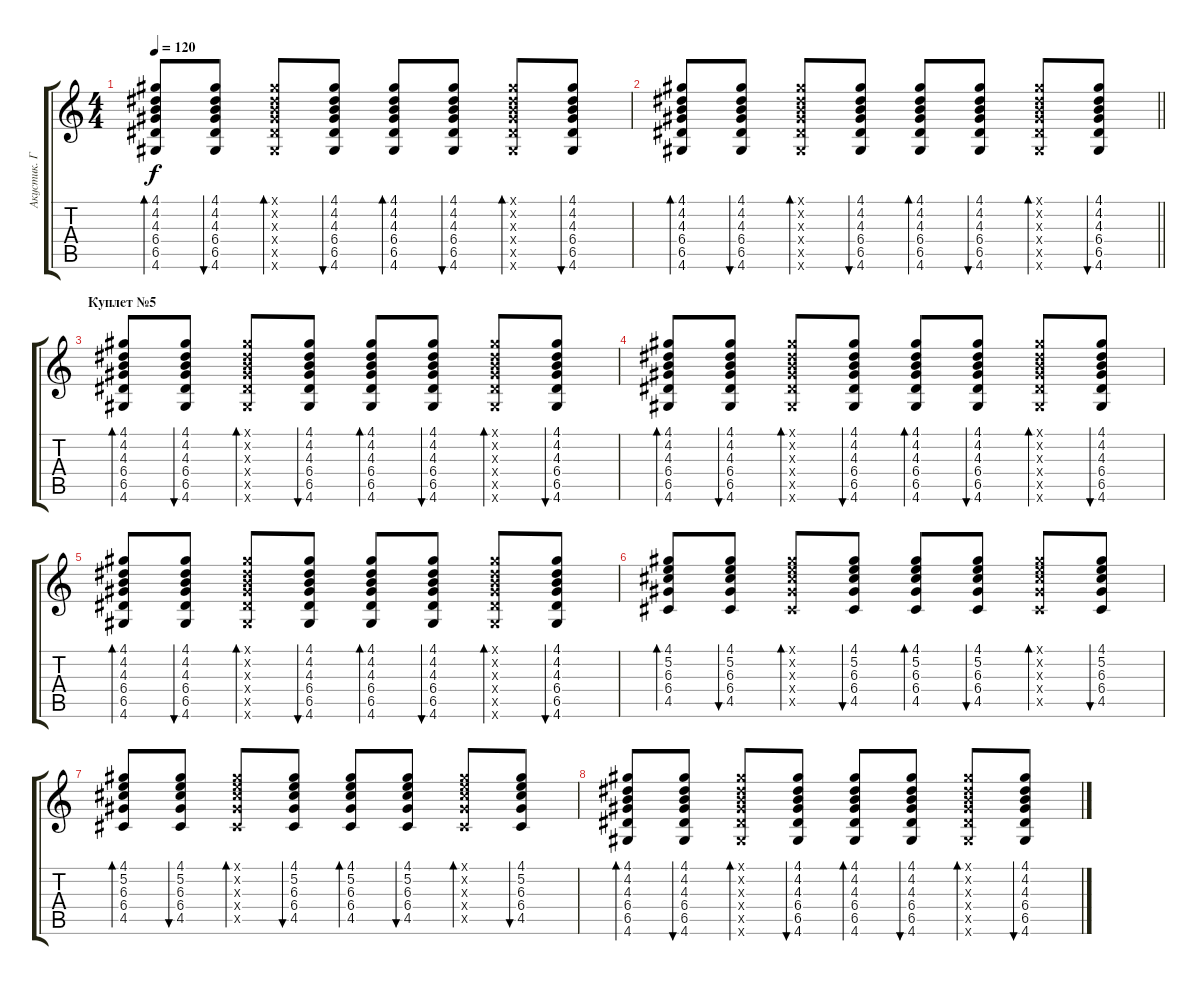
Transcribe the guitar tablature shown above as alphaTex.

\track ("Акустик. Гитара" "Акустик. Г") {instrument acousticguitarsteel}
\staff {score tabs}
\tuning (E4 B3 G3 D3 A2 E2) {hide}
\ts (4 4)
\tempo 120
\clef g2
\ks c
(4.1 4.2 4.3 6.4 6.5 4.6).8{bd 30 dy f} (4.1 4.2 4.3 6.4 6.5 4.6).8{bu 30} (4.1{x} 4.2{x} 4.3{x} 6.4{x} 6.5{x} 4.6{x}).8{bd 30} (4.1 4.2 4.3 6.4 6.5 4.6).8{bu 30} (4.1 4.2 4.3 6.4 6.5 4.6).8{bd 30} (4.1 4.2 4.3 6.4 6.5 4.6).8{bu 30} (4.1{x} 4.2{x} 4.3{x} 6.4{x} 6.5{x} 4.6{x}).8{bd 30} (4.1 4.2 4.3 6.4 6.5 4.6).8{bu 30} |
\barLineRight lightlight
(4.1 4.2 4.3 6.4 6.5 4.6).8{bd 30} (4.1 4.2 4.3 6.4 6.5 4.6).8{bu 30} (4.1{x} 4.2{x} 4.3{x} 6.4{x} 6.5{x} 4.6{x}).8{bd 30} (4.1 4.2 4.3 6.4 6.5 4.6).8{bu 30} (4.1 4.2 4.3 6.4 6.5 4.6).8{bd 30} (4.1 4.2 4.3 6.4 6.5 4.6).8{bu 30} (4.1{x} 4.2{x} 4.3{x} 6.4{x} 6.5{x} 4.6{x}).8{bd 30} (4.1 4.2 4.3 6.4 6.5 4.6).8{bu 30} |
\section ("" "Куплет №5")
(4.1 4.2 4.3 6.4 6.5 4.6).8{bd 30} (4.1 4.2 4.3 6.4 6.5 4.6).8{bu 30} (4.1{x} 4.2{x} 4.3{x} 6.4{x} 6.5{x} 4.6{x}).8{bd 30} (4.1 4.2 4.3 6.4 6.5 4.6).8{bu 30} (4.1 4.2 4.3 6.4 6.5 4.6).8{bd 30} (4.1 4.2 4.3 6.4 6.5 4.6).8{bu 30} (4.1{x} 4.2{x} 4.3{x} 6.4{x} 6.5{x} 4.6{x}).8{bd 30} (4.1 4.2 4.3 6.4 6.5 4.6).8{bu 30} |
(4.1 4.2 4.3 6.4 6.5 4.6).8{bd 30} (4.1 4.2 4.3 6.4 6.5 4.6).8{bu 30} (4.1{x} 4.2{x} 4.3{x} 6.4{x} 6.5{x} 4.6{x}).8{bd 30} (4.1 4.2 4.3 6.4 6.5 4.6).8{bu 30} (4.1 4.2 4.3 6.4 6.5 4.6).8{bd 30} (4.1 4.2 4.3 6.4 6.5 4.6).8{bu 30} (4.1{x} 4.2{x} 4.3{x} 6.4{x} 6.5{x} 4.6{x}).8{bd 30} (4.1 4.2 4.3 6.4 6.5 4.6).8{bu 30} |
(4.1 4.2 4.3 6.4 6.5 4.6).8{bd 30} (4.1 4.2 4.3 6.4 6.5 4.6).8{bu 30} (4.1{x} 4.2{x} 4.3{x} 6.4{x} 6.5{x} 4.6{x}).8{bd 30} (4.1 4.2 4.3 6.4 6.5 4.6).8{bu 30} (4.1 4.2 4.3 6.4 6.5 4.6).8{bd 30} (4.1 4.2 4.3 6.4 6.5 4.6).8{bu 30} (4.1{x} 4.2{x} 4.3{x} 6.4{x} 6.5{x} 4.6{x}).8{bd 30} (4.1 4.2 4.3 6.4 6.5 4.6).8{bu 30} |
(4.1 5.2 6.3 6.4 4.5).8{bd 30} (4.1 5.2 6.3 6.4 4.5).8{bu 30} (4.1{x} 5.2{x} 6.3{x} 6.4{x} 4.5{x}).8{bd 30} (4.1 5.2 6.3 6.4 4.5).8{bu 30} (4.1 5.2 6.3 6.4 4.5).8{bd 30} (4.1 5.2 6.3 6.4 4.5).8{bu 30} (4.1{x} 5.2{x} 6.3{x} 6.4{x} 4.5{x}).8{bd 30} (4.1 5.2 6.3 6.4 4.5).8{bu 30} |
(4.1 5.2 6.3 6.4 4.5).8{bd 30} (4.1 5.2 6.3 6.4 4.5).8{bu 30} (4.1{x} 5.2{x} 6.3{x} 6.4{x} 4.5{x}).8{bd 30} (4.1 5.2 6.3 6.4 4.5).8{bu 30} (4.1 5.2 6.3 6.4 4.5).8{bd 30} (4.1 5.2 6.3 6.4 4.5).8{bu 30} (4.1{x} 5.2{x} 6.3{x} 6.4{x} 4.5{x}).8{bd 30} (4.1 5.2 6.3 6.4 4.5).8{bu 30} |
(4.1 4.2 4.3 6.4 6.5 4.6).8{bd 30} (4.1 4.2 4.3 6.4 6.5 4.6).8{bu 30} (4.1{x} 4.2{x} 4.3{x} 6.4{x} 6.5{x} 4.6{x}).8{bd 30} (4.1 4.2 4.3 6.4 6.5 4.6).8{bu 30} (4.1 4.2 4.3 6.4 6.5 4.6).8{bd 30} (4.1 4.2 4.3 6.4 6.5 4.6).8{bu 30} (4.1{x} 4.2{x} 4.3{x} 6.4{x} 6.5{x} 4.6{x}).8{bd 30} (4.1 4.2 4.3 6.4 6.5 4.6).8{bu 30}
